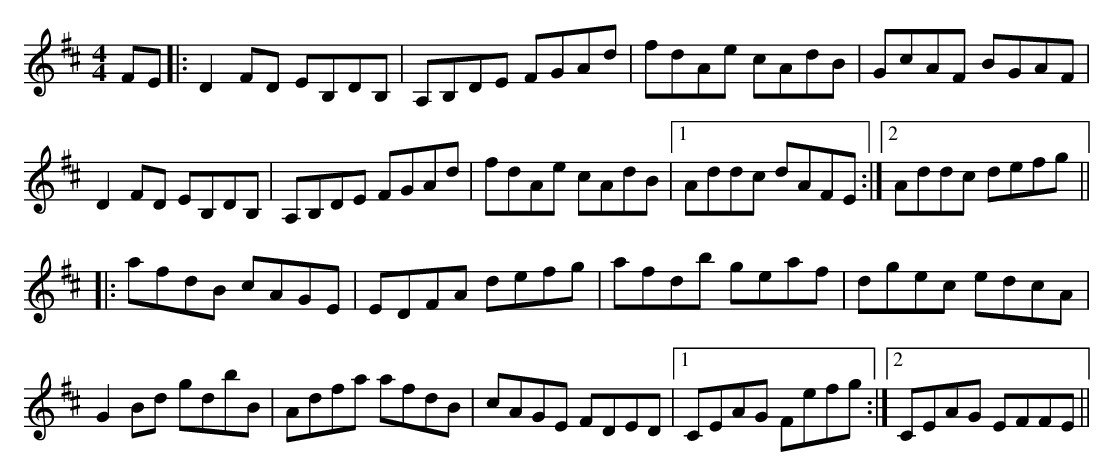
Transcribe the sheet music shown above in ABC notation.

X:1
M:4/4
K:D
FE|:D2FD EB,DB,|A,B,DE FGAd|fdAe cAdB| GcAF BGAF |
D2FD EB,DB,|A,B,DE FGAd|fdAe cAdB|1 Addc dAFE:|2 Addc defg||
|:afdB cAGE |EDFA defg|afdb geaf| dgec edcA |
G2Bd gdbB |Adfa afdB|cAGE FDED|1 CEAG Fefg:|2 CEAG EFFE||
